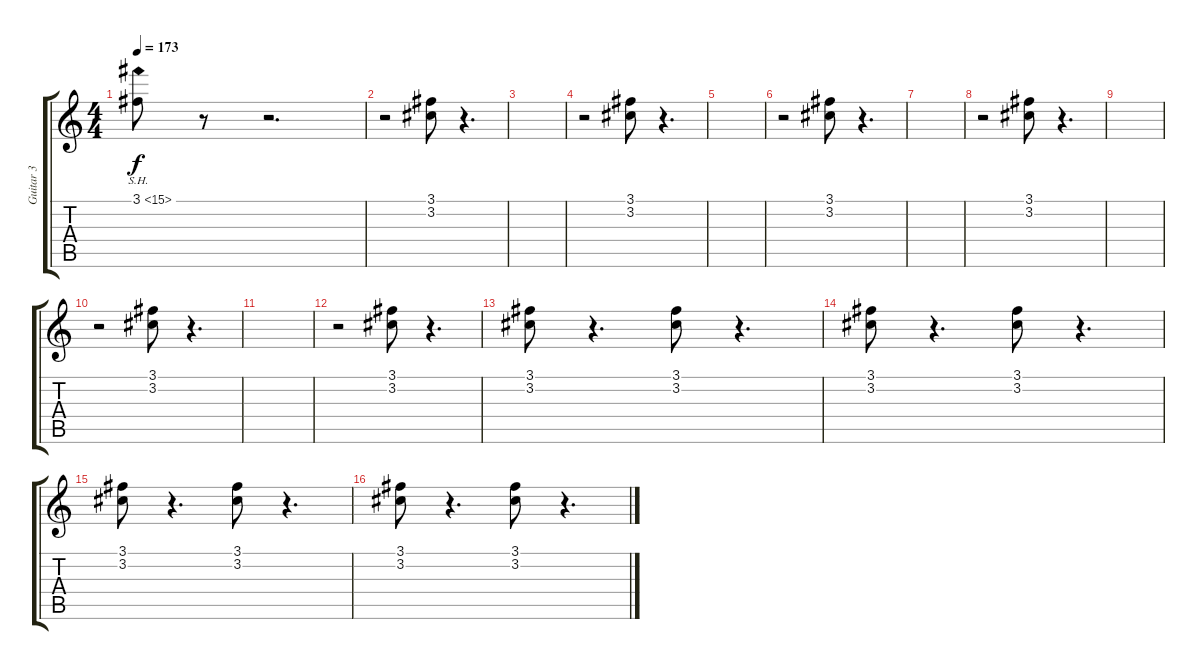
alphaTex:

\track ("Guitar 3" "Guitar 3") {instrument overdrivenguitar}
\staff {score tabs}
\tuning (Eb4 Bb3 Gb3 Db3 Ab2 Db2) {hide}
\ts (4 4)
\tempo 173
\clef g2
\ks c
3.1{sh 12}.8{dy f} r.8 r.2{d} |
r.2{volume 11} (3.1 3.2).8 r.4{d} |
|
r.2 (3.1 3.2).8 r.4{d} |
|
r.2 (3.1 3.2).8 r.4{d} |
|
r.2 (3.1 3.2).8 r.4{d} |
|
r.2 (3.1 3.2).8 r.4{d} |
|
r.2 (3.1 3.2).8 r.4{d} |
(3.1 3.2).8 r.4{d} (3.1 3.2).8 r.4{d} |
(3.1 3.2).8 r.4{d} (3.1 3.2).8 r.4{d} |
(3.1 3.2).8 r.4{d} (3.1 3.2).8 r.4{d} |
(3.1 3.2).8 r.4{d} (3.1 3.2).8 r.4{d}
